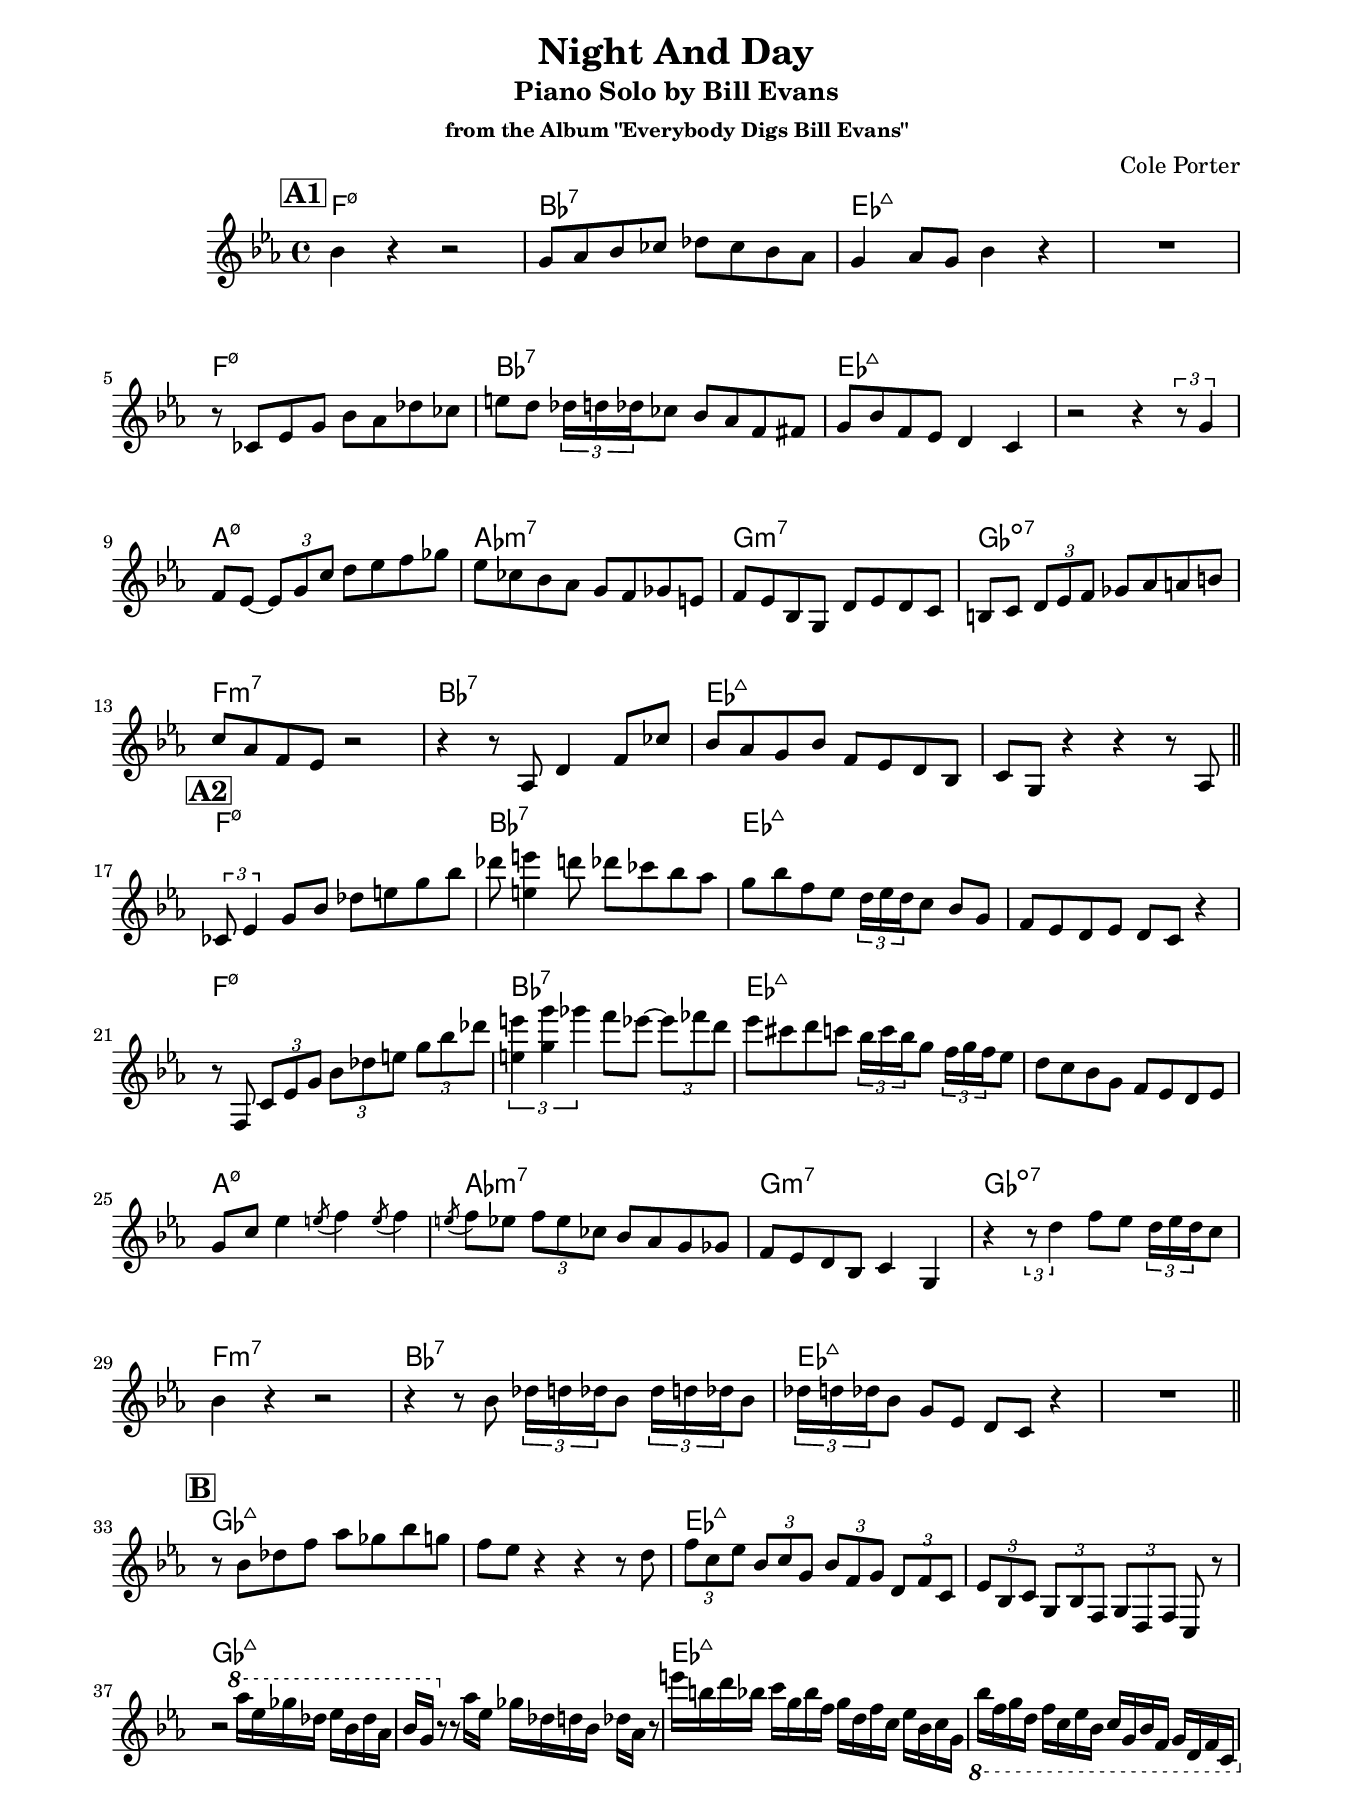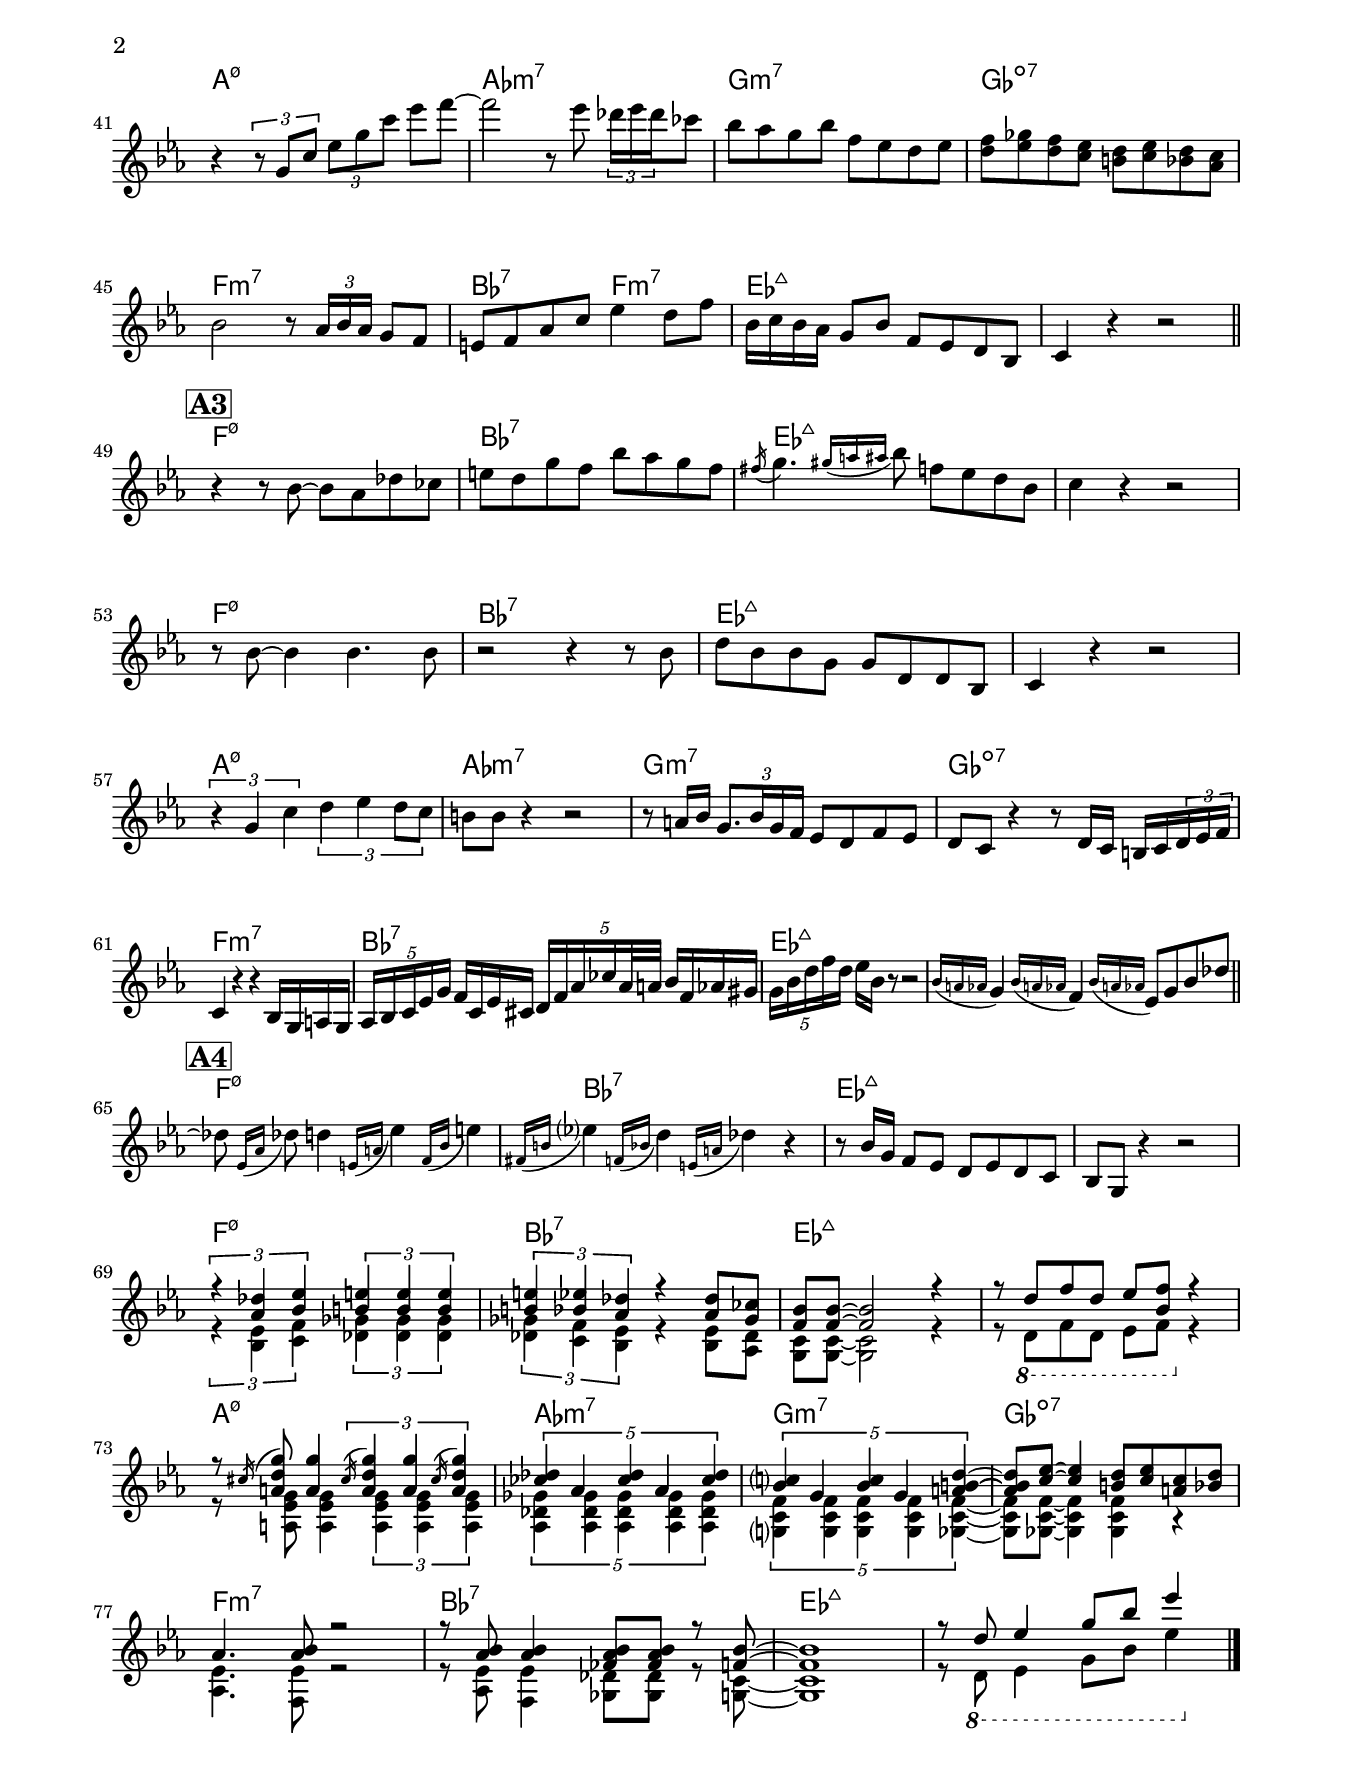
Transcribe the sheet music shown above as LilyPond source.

\version "2.20.0"
% \version "2.19.83"
\language "english"
\pointAndClickOff
\paper {
  #(set-paper-size "c4")
  % #(set-paper-size "letter")
  left-margin = 0.75\in
  right-margin = 0.75\in
  top-margin = 0.5\in
  bottom-margin = 0.5\in
}

\header {
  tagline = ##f
  title = "Night And Day"
  subtitle = "Piano Solo by Bill Evans"
  subsubtitle = "from the Album \"Everybody Digs Bill Evans\""
  composer = "Cole Porter"
}

aFirst = \relative c'' {
  bf4  r4 r2 |
  g8 af bf cf df cf bf af |
  g4 af8 g bf4 r |
  R1 |

  \break

  r8 cf, ef g bf af df cf |
  e d \tuplet 3/2 { df16 d df } cf8 bf af f fs |
  g bf f ef d4 c |
  r2 r4 \tuplet 3/2 { r8 g'4 } |

  \break

  f8 ef~ \tuplet 3/2 { ef g c } d ef f gf |
  ef cf bf af g f gf e |
  f ef bf g d' ef d c |
  b c \tuplet 3/2 { d ef f } gf af a b |

  \break
  
  c af f ef r2 |
  r4 r8 af, d4 f8 cf' |
  bf af g bf f ef d bf
  c g r4 r r8 af |

  \break 
  
  \bar "||"
}

aSecond = \relative c' {
  \tuplet 3/2 { cf8 ef4 } g8 bf df e g bf |
  df <e e,>4 d8 df cf bf af |
  g bf f ef \tuplet 3/2 { d16 ef d } c8 bf g |
  f ef d ef d c r4 |

  \break

  r8 f, \tuplet 3/2 { c' ef g } \tuplet 3/2 { bf df e } \tuplet 3/2 { g bf df } |
  \tuplet 3/2 { <e, e'>4 <g g'> gf' } f8 ef~ \tuplet 3/2 { ef ff d } |
  ef cs d c \tuplet 3/2 { bf16 c bf } g8 \tuplet 3/2 { f16 g f } ef8
  d c bf g f ef d ef

  \break

  g c ef4 \acciaccatura e8 f4 \acciaccatura e8 f4 |
  \acciaccatura e8 f ef \tuplet 3/2 { f ef cf } bf af g gf |
  f ef d bf c4 g |
  r \tuplet 3/2 { r8 d''4 } f8 ef \tuplet 3/2 { d16 ef d } c8 |

  \break

  bf4 r r2 |
  r4 r8 bf \repeat unfold 2 { \tuplet 3/2 { df16 d df } bf8 }
  \tuplet 3/2 { df16 d df } bf8 g ef d c r4 |
  R1 |

  \break
  
  \bar "||"
}

bridge = \relative c'' {
  r8 bf df f af gf bf g |
  f ef r4 r r8 d |
  \tuplet 3/2 { f c ef } \tuplet 3/2 { bf c g } \tuplet 3/2 { bf f g } \tuplet 3/2 { d f c } |
  \tuplet 3/2 { ef bf c } \tuplet 3/2 { g bf f } \tuplet 3/2 { g d f } c r |

  \break

  r2 \ottava #1 af''''16 ef gf df ef bf df af |
  bf g \ottava #0 r8 r af16 ef gf df d bf df af r8 |
  e''16 b d bf c g bf f g d f c ef bf c g |
  \ottava #-1 bf f g d f c ef bf c g bf f g d f c \ottava #0 |

  \break

  r4 \tuplet 3/2 { r8 g'' c } \tuplet 3/2 { ef g c } ef f~ |
  f2 r8 ef \tuplet 3/2 { df16 ef df } cf8 |
  bf af g bf f ef d ef |
  <<
    { f gf f ef d ef d c }
    { d ef d c b c bf af }
  >> |

  \break

  bf2 r8 \tuplet 3/2 { af16 bf af } g8 f |
  e f af c ef4 d8 f |
  bf,16 c bf af g8 bf f ef d bf |
  c4 r r2 |

  \break
  
  \bar "||"
}

aThird = \relative c'' {
  r4 r8 bf~ bf af df cf |
  e d g f bf af g f |
  \acciaccatura fs16 g4. \acciaccatura { gs16 a as } bf8 f ef d bf |
  c4 r r2 |

  \break
  
  r8 bf~ bf4 bf4. bf8 |
  r2 r4 r8 bf |
  d bf bf g g d d bf |
  c4 r r2 |

  \break

  \tuplet 3/2 { r4 g' c } \tuplet 3/2 { d ef d8 c } |
  b b r4 r2 |
  r8 a16 bf \tuplet 3/2 { g8. bf16 g f } ef8 d f ef |
  d c r4 r8 d16 c b c \tuplet 3/2 { d ef f } |

  \break

  c4 r r bf16 g a g |
  \tuplet 5/4 { af bf c ef g } f c ef cs \tuplet 5/4 { d f af cf af32 a } bf16 f af gs |
  \tuplet 5/4 { g bf d f d } ef bf r8 r2 |
  \acciaccatura { bf16 a af } g4 \acciaccatura { bf16 a af } f4 \acciaccatura { bf16 a af } ef8 g bf df~ |

  \break
  
  \bar "||"
}

aFourth = \relative c'' {
  df \acciaccatura { ef,16 af } df8 d4 \acciaccatura { e,16 a } ef'4 \acciaccatura { f,16 bf } e4 |
  \acciaccatura { fs,16 b } ef?4 \acciaccatura { f,16 bf } d4 \acciaccatura { e,16 a } df4 r |
  r8 bf16 g f8 ef d ef d c |
  bf g r4 r2 |

  \break

  <<
    <<
      { \tuplet 3/2 { r4 df'' ef } \tuplet 3/2 { e e e } }
      { \tuplet 3/2 { r4 af, bf } \tuplet 3/2 { b b b } }
    >>
    \\
    <<
      { \tuplet 3/2 { r4 ef, f } \tuplet 3/2 { gf gf gf } }
      { \tuplet 3/2 { r4 bf, c } \tuplet 3/2 { df df df } }
    >>
  >> |
  <<
    <<
      { \tuplet 3/2 { e' ef df } r4 df8 cf }
      { \tuplet 3/2 { b4 bf af } r4 af8 gf }
    >>
    \\
    <<
      { \tuplet 3/2 { gf4 f ef } r4 ef8 df }
      { \tuplet 3/2 { df4 c bf } r4 bf8 af }
    >>
  >> |
  <<
    <<
      { bf' bf~ bf2 r4 }
      { f8 f~ f2 r4 }
    >>
    \\
    <<
      { c8 c~ c2 r4 }
      { g8 g~ g2 r4 }
    >>
  >> |
  <<
    { r8 \ottava #-1 d' f d ef <f bf,> \ottava #0 r4 }
    \\
    { r8 d, f d ef f r4 }
  >> |

  \break

  <<
    <<
      { r8 g'' g4 s2 }
      { r8 \acciaccatura cs,16 d8 s4 \tuplet 3/2 { \acciaccatura cs16 <g' d a>4 <g a,> \acciaccatura cs,16 <g' d a>4 } }
      { r8 a, a4 s2 }
    >>
    \\
    <<
      { r8 g g4 \tuplet 3/2 { g g g } }
      { r8 ef ef4 \tuplet 3/2 { ef ef ef } }
      { r8 a, a4 \tuplet 3/2 { a a a } }
    >>
  >> |
  <<
    <<
      % { \tuplet 5/4 { gf'' gf gf gf gf } }
      { \tuplet 5/4 { df' s df s df } }
      { \tuplet 5/4 { cf s cf s cf } }
      { \tuplet 5/4 { s af s af s } }
    >>
    \\
    <<
      { \tuplet 5/4 { gf gf gf gf gf } }
      { \tuplet 5/4 { df df df df df } }
      { \tuplet 5/4 { af af af af af } }
    >>
  >> |
  <<
    <<
      % { \tuplet 5/4 { f'' f f f s } }
      { \tuplet 5/4 { c'? s c s d~ } }
      { \tuplet 5/4 { bf s bf s b~ } }
      { \tuplet 5/4 { s g s g a~ } }
    >>
    \\
    <<
      { \tuplet 5/4 { f f f f f~ } }
      { \tuplet 5/4 { c c c c c~ } }
      { \tuplet 5/4 { g? g g g gf~ } }
    >>
  >> |
  <<
    <<
      { d''8 ef~ ef4 d8 ef c d }
      { b8 c~ c4 b8 c a bf }
      { a8 s s4 s s }
    >>
    \\
    <<
      { f8 f~ f4 f r }
      { c8 c~ c4 c r }
      { gf8 gf gf4 gf r }
    >>
  >> |

  \break

  <<
    { af'4. <bf af>8 r2 }
    \\
    { <ef, af,>4. <ef f,>8 r2 }
  >> |
  <<
    { r8 <bf' af> <bf af>4 <bf af ff>8 <bf af ff> r <bf f>~ }
    \\
    { r8 <ef, af,> <ef f,>4 <df gf,>8 <df gf,> r <c g>~ }
  >> |
  <<
    { <bf' f>1 }
    \\
    { <c, g>1 }
  >> |
  <<
    { r8 \ottava #-1 d ef4 g8 bf ef4 \ottava #0 }
    \\
    { r8 d,, ef4 g8 bf ef4 }
  >> |

  \bar "|."
}

changes = \chords {
  \repeat unfold 2 {
    \repeat unfold 2 {
      f1:m7.5- |
      bf1:7 |
      ef1:maj7 |
      s1 |
    }

    a1:m7.5- |
    af1:m7 |
    g1:m7 |
    gf1:dim7 |

    f1:m7 |
    bf1:7 |
    ef1:maj7 |
    s1 |

  }

  \repeat unfold 2 {
    gf1:maj7 |
    s1 |
    ef1:maj7 |
    s1 |
  }

  a1:m7.5- |
  af1:m7 |
  g1:m7 |
  gf1:dim7 |

  f1:m7 |
  bf2:7 f2:m7 |
  ef1:maj7 |
  s1 |

 \repeat unfold 2 {
  \repeat unfold 2 {
    f1:m7.5- |
    bf1:7 |
    ef1:maj7 |
    s1 |
  }

  a1:m7.5- |
  af1:m7 |
  g1:m7 |
  gf1:dim7 |

  f1:m7 |
  bf1:7 |
  ef1:maj7 |
  s1 |
 }
}

\score {
  <<
    \changes
    \new Staff {
      \clef treble
      \key ef \major
      \time 4/4

      \mark \markup { \box \bold "A1" }
      \aFirst
      \mark \markup { \box \bold "A2" }
      \aSecond
      \mark \markup { \box \bold "B" }
      \bridge
      \mark \markup { \box \bold "A3" }
      \aThird
      \mark \markup { \box \bold "A4" }
      \aFourth
    }
  >>
}
